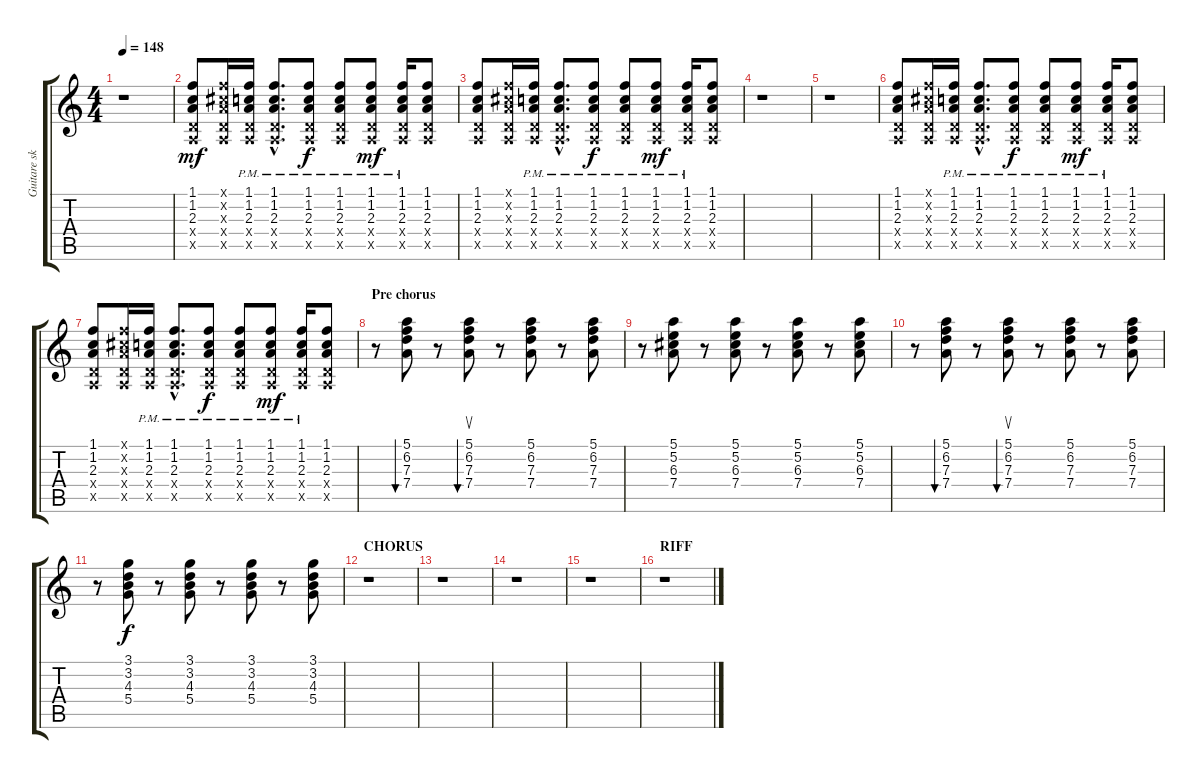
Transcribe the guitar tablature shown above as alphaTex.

\track ("Guitare ska" "Guitare sk") {instrument electricguitarclean}
\staff {score tabs}
\tuning (E4 B3 G3 D3 A2 E2) {hide}
\ts (4 4)
\tempo 148
\clef g2
\ks c
r.1{dy f} |
(1.1 1.2 2.3 0.4{x} 0.5{x}).8{dy mf} (1.1{x} 2.2{x} 2.3{x} 0.4{x} 0.5{x}).16 (1.1{pm} 1.2{pm} 2.3{pm} 0.4{x} 0.5{x}).16 (1.1{hac pm} 1.2{hac pm} 2.3{hac pm} 0.4{hac x} 0.5{hac x}).8{d} (1.1{pm} 1.2{pm} 2.3{pm} 0.4{x} 0.5{x}).8{dy f} (1.1{pm} 1.2{pm} 2.3{pm} 0.4{x} 0.5{x}).8 (1.1{pm} 1.2{pm} 2.3{pm} 0.4{x} 0.5{x}).8{dy mf} (1.1{pm} 1.2{pm} 2.3{pm} 0.4{x} 0.5{x}).16 (1.1 1.2 2.3 0.4{x} 0.5{x}).8 |
(1.1 1.2 2.3 0.4{x} 0.5{x}).8 (1.1{x} 2.2{x} 2.3{x} 0.4{x} 0.5{x}).16 (1.1{pm} 1.2{pm} 2.3{pm} 0.4{x} 0.5{x}).16 (1.1{hac pm} 1.2{hac pm} 2.3{hac pm} 0.4{hac x} 0.5{hac x}).8{d} (1.1{pm} 1.2{pm} 2.3{pm} 0.4{x} 0.5{x}).8{dy f} (1.1{pm} 1.2{pm} 2.3{pm} 0.4{x} 0.5{x}).8 (1.1{pm} 1.2{pm} 2.3{pm} 0.4{x} 0.5{x}).8{dy mf} (1.1{pm} 1.2{pm} 2.3{pm} 0.4{x} 0.5{x}).16 (1.1 1.2 2.3 0.4{x} 0.5{x}).8 |
r.1 |
r.1 |
(1.1 1.2 2.3 0.4{x} 0.5{x}).8 (1.1{x} 2.2{x} 2.3{x} 0.4{x} 0.5{x}).16 (1.1{pm} 1.2{pm} 2.3{pm} 0.4{x} 0.5{x}).16 (1.1{hac pm} 1.2{hac pm} 2.3{hac pm} 0.4{hac x} 0.5{hac x}).8{d} (1.1{pm} 1.2{pm} 2.3{pm} 0.4{x} 0.5{x}).8{dy f} (1.1{pm} 1.2{pm} 2.3{pm} 0.4{x} 0.5{x}).8 (1.1{pm} 1.2{pm} 2.3{pm} 0.4{x} 0.5{x}).8{dy mf} (1.1{pm} 1.2{pm} 2.3{pm} 0.4{x} 0.5{x}).16 (1.1 1.2 2.3 0.4{x} 0.5{x}).8 |
(1.1 1.2 2.3 0.4{x} 0.5{x}).8 (1.1{x} 2.2{x} 2.3{x} 0.4{x} 0.5{x}).16 (1.1{pm} 1.2{pm} 2.3{pm} 0.4{x} 0.5{x}).16 (1.1{hac pm} 1.2{hac pm} 2.3{hac pm} 0.4{hac x} 0.5{hac x}).8{d} (1.1{pm} 1.2{pm} 2.3{pm} 0.4{x} 0.5{x}).8{dy f} (1.1{pm} 1.2{pm} 2.3{pm} 0.4{x} 0.5{x}).8 (1.1{pm} 1.2{pm} 2.3{pm} 0.4{x} 0.5{x}).8{dy mf} (1.1{pm} 1.2{pm} 2.3{pm} 0.4{x} 0.5{x}).16 (1.1 1.2 2.3 0.4{x} 0.5{x}).8 |
\section ("" "Pre chorus")
r.8 (5.1 6.2 7.3 7.4).8{bu 30} r.8 (5.1 6.2 7.3 7.4).8{su bu 30} r.8 (5.1 6.2 7.3 7.4).8 r.8 (5.1 6.2 7.3 7.4).8 |
r.8 (5.1 5.2 6.3 7.4).8 r.8 (5.1 5.2 6.3 7.4).8 r.8 (5.1 5.2 6.3 7.4).8 r.8 (5.1 5.2 6.3 7.4).8 |
r.8 (5.1 6.2 7.3 7.4).8{bu 30} r.8 (5.1 6.2 7.3 7.4).8{su bu 30} r.8 (5.1 6.2 7.3 7.4).8 r.8 (5.1 6.2 7.3 7.4).8 |
r.8 (3.1 3.2 4.3 5.4).8{dy f} r.8 (3.1 3.2 4.3 5.4).8 r.8 (3.1 3.2 4.3 5.4).8 r.8 (3.1 3.2 4.3 5.4).8 |
\section ("" "CHORUS")
r.1 |
r.1 |
r.1 |
r.1 |
\section ("" "RIFF")
r.1
